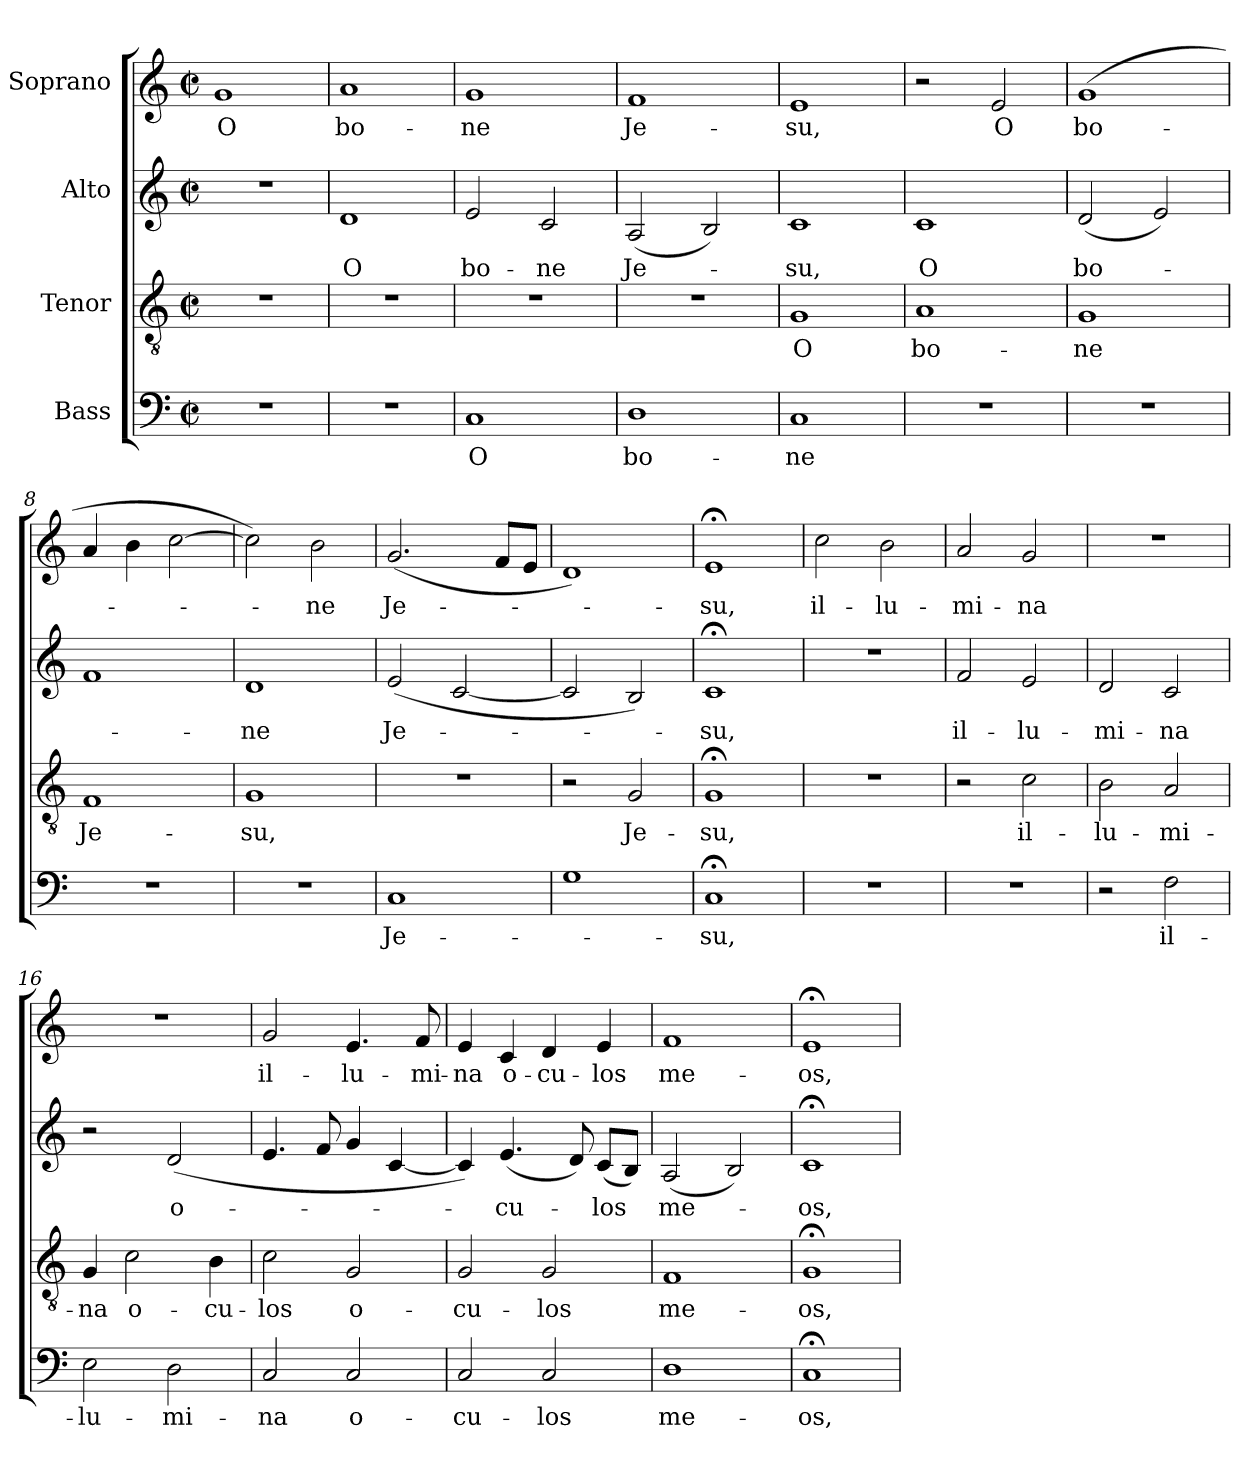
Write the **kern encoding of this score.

**kern	**text	**kern	**text	**kern	**text	**kern	**text
*part4	*part4	*part3	*part3	*part2	*part2	*part1	*part1
*staff4	*staff4	*staff3	*staff3	*staff2	*staff2	*staff1	*staff1
*I"Bass	*	*I"Tenor	*	*I"Alto	*	*I"Soprano	*
*clefF4	*	*clefGv2	*	*clefG2	*	*clefG2	*
*k[]	*	*k[]	*	*k[]	*	*k[]	*
*C:	*	*C:	*	*C:	*	*C:	*
*M2/2	*	*M2/2	*	*M2/2	*	*M2/2	*
*met(c|)	*	*met(c|)	*	*met(c|)	*	*met(c|)	*
=1	=1	=1	=1	=1	=1	=1	=1
1r	.	1r	.	1r	.	1g	O
=2	=2	=2	=2	=2	=2	=2	=2
1r	.	1r	.	1d	O	1a	bo-
=3	=3	=3	=3	=3	=3	=3	=3
1C	O	1r	.	2e/	bo-	1g	-ne
.	.	.	.	2c/	-ne	.	.
=4	=4	=4	=4	=4	=4	=4	=4
1D	bo-	1r	.	(2A/	Je-	1f	Je-
.	.	.	.	2B/)	.	.	.
=5	=5	=5	=5	=5	=5	=5	=5
1C	-ne	1G	O	1c	-su,	1e	-su,
=6	=6	=6	=6	=6	=6	=6	=6
1r	.	1A	bo-	1c	O	2r	.
.	.	.	.	.	.	2e/	O
=7	=7	=7	=7	=7	=7	=7	=7
1r	.	1G	-ne	(2d/	bo-	(1g	bo-
.	.	.	.	2e/)	.	.	.
=8	=8	=8	=8	=8	=8	=8	=8
1r	.	1F	Je-	1f	.	4a/	.
.	.	.	.	.	.	4b\	.
.	.	.	.	.	.	[2cc\	.
=9	=9	=9	=9	=9	=9	=9	=9
1r	.	1G	-su,	1d	-ne	2cc\])	.
.	.	.	.	.	.	2b\	-ne
!!LO:LB:g=z
=10	=10	=10	=10	=10	=10	=10	=10
1C	Je-	1r	.	(2e/	Je-	(2.g/	Je-
.	.	.	.	[2c/	.	.	.
.	.	.	.	.	.	8f/L	.
.	.	.	.	.	.	8e/J	.
=11	=11	=11	=11	=11	=11	=11	=11
1G	.	2r	.	2c/]	.	1d)	.
.	.	2G/	Je-	2B/)	.	.	.
=12	=12	=12	=12	=12	=12	=12	=12
1C;<	-su,	1G;<	-su,	1c;<	-su,	1e;<	-su,
=13	=13	=13	=13	=13	=13	=13	=13
1r	.	1r	.	1r	.	2cc\	il-
.	.	.	.	.	.	2b\	-lu-
=14	=14	=14	=14	=14	=14	=14	=14
1r	.	2r	.	2f/	il-	2a/	-mi-
.	.	2c\	il-	2e/	-lu-	2g/	-na
=15	=15	=15	=15	=15	=15	=15	=15
2r	.	2B\	-lu-	2d/	-mi-	1r	.
2F\	il-	2A/	-mi-	2c/	-na	.	.
=16	=16	=16	=16	=16	=16	=16	=16
2E\	-lu-	4G/	-na	2r	.	1r	.
.	.	2c\	o-	.	.	.	.
2D\	-mi-	.	.	(2d/	o-	.	.
.	.	4B\	-cu-	.	.	.	.
=17	=17	=17	=17	=17	=17	=17	=17
2C/	-na	2c\	-los	4.e/	.	2g/	il-
.	.	.	.	8f/	.	.	.
2C/	o-	2G/	o-	4g/	.	4.e/	-lu-
.	.	.	.	[4c/	.	.	.
.	.	.	.	.	.	8f/	-mi-
=18	=18	=18	=18	=18	=18	=18	=18
2C/	-cu-	2G/	-cu-	4c/])	.	4e/	-na
.	.	.	.	(4.e/	-cu-	4c/	o-
2C/	-los	2G/	-los	.	.	4d/	-cu-
.	.	.	.	8d/)	.	.	.
.	.	.	.	(8c/L	-los	4e/	-los
.	.	.	.	8B/J)	.	.	.
!!LO:LB:g=z
=19	=19	=19	=19	=19	=19	=19	=19
1D	me-	1F	me-	(2A/	me-	1f	me-
.	.	.	.	2B/)	.	.	.
=20	=20	=20	=20	=20	=20	=20	=20
1C;<	-os,	1G;<	-os,	1c;<	-os,	1e;<	-os,
=	=	=	=	=	=	=	=
*-	*-	*-	*-	*-	*-	*-	*-
